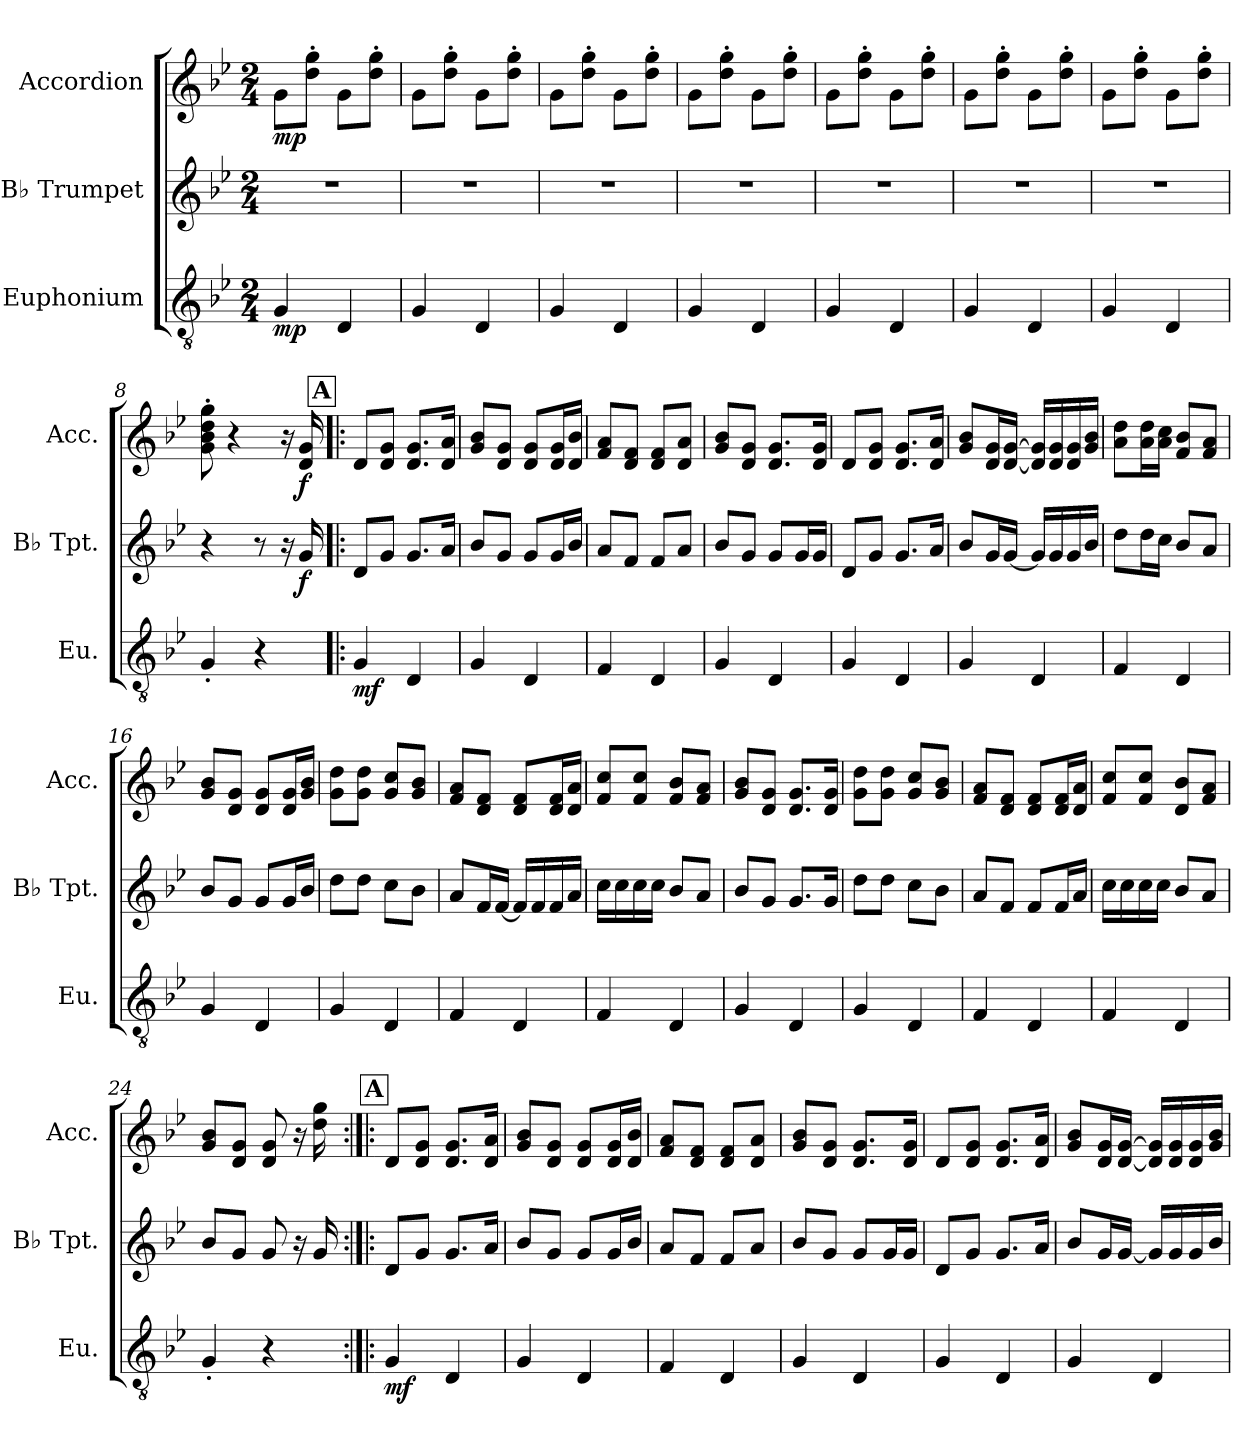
**kern	**dynam	**kern	**dynam	**kern	**dynam
*part3	*part3	*part2	*part2	*part1	*part1
*staff3	*staff3	*staff2	*staff2	*staff1	*staff1
*I"Euphonium	*	*I"B♭ Trumpet	*	*I"Accordion	*
*I'Eu.	*	*I'B♭ Tpt.	*	*I'Acc.	*
*clefGv2	*	*clefG2	*	*clefG2	*
*ITrd1c2	*	*ITrd1c2	*	*	*
*k[b-e-a-d-]	*	*k[b-e-a-d-]	*	*k[b-e-]	*
*M2/4	*	*M2/4	*	*M2/4	*
*MM120	*	*MM120	*	*MM120	*
=1	=1	=1	=1	=1	=1
!	!LO:DY:b	!	!	!	!LO:DY:b
4F	mp	2r	.	8gL	mp
.	.	.	.	8dd' 8gg'J	.
4C	.	.	.	8gL	.
.	.	.	.	8dd' 8gg'J	.
=2	=2	=2	=2	=2	=2
4F	.	2r	.	8gL	.
.	.	.	.	8dd' 8gg'J	.
4C	.	.	.	8gL	.
.	.	.	.	8dd' 8gg'J	.
=3	=3	=3	=3	=3	=3
4F	.	2r	.	8gL	.
.	.	.	.	8dd' 8gg'J	.
4C	.	.	.	8gL	.
.	.	.	.	8dd' 8gg'J	.
=4	=4	=4	=4	=4	=4
4F	.	2r	.	8gL	.
.	.	.	.	8dd' 8gg'J	.
4C	.	.	.	8gL	.
.	.	.	.	8dd' 8gg'J	.
=5	=5	=5	=5	=5	=5
4F	.	2r	.	8gL	.
.	.	.	.	8dd' 8gg'J	.
4C	.	.	.	8gL	.
.	.	.	.	8dd' 8gg'J	.
=6	=6	=6	=6	=6	=6
4F	.	2r	.	8gL	.
.	.	.	.	8dd' 8gg'J	.
4C	.	.	.	8gL	.
.	.	.	.	8dd' 8gg'J	.
=7	=7	=7	=7	=7	=7
4F	.	2r	.	8gL	.
.	.	.	.	8dd' 8gg'J	.
4C	.	.	.	8gL	.
.	.	.	.	8dd' 8gg'J	.
=8	=8	=8	=8	=8	=8
4F'	.	4r	.	8g' 8b-' 8dd' 8gg'	.
.	.	.	.	4r	.
4r	.	8r	.	.	.
.	.	16r	.	16r	.
!	!	!	!LO:DY:b	!	!LO:DY:b
.	.	16f	f	16d 16g	f
!!LO:REH:place=s1:a:B:fs=14:t=A
=9!|:	=9!|:	=9!|:	=9!|:	=9!|:	=9!|:
!	!LO:DY:b	!	!	!	!
4F	mf	8cL	.	8dL	.
.	.	8fJ	.	8d 8gJ	.
4C	.	8.fL	.	8.d 8.gL	.
.	.	16gJk	.	16d 16aJk	.
=10	=10	=10	=10	=10	=10
4F	.	8a-L	.	8g 8b-L	.
.	.	8fJ	.	8d 8gJ	.
4C	.	8fL	.	8d 8gL	.
.	.	16fL	.	16d 16gL	.
.	.	16a-JJ	.	16d 16b-JJ	.
=11	=11	=11	=11	=11	=11
4E-	.	8gL	.	8f 8aL	.
.	.	8e-J	.	8d 8fJ	.
4C	.	8e-L	.	8d 8fL	.
.	.	8gJ	.	8d 8aJ	.
=12	=12	=12	=12	=12	=12
4F	.	8a-L	.	8g 8b-L	.
.	.	8fJ	.	8d 8gJ	.
4C	.	8fL	.	8.d 8.gL	.
.	.	16fL	.	.	.
.	.	16fJJ	.	16d 16gJk	.
=13	=13	=13	=13	=13	=13
4F	.	8cL	.	8dL	.
.	.	8fJ	.	8d 8gJ	.
4C	.	8.fL	.	8.d 8.gL	.
.	.	16gJk	.	16d 16aJk	.
=14	=14	=14	=14	=14	=14
4F	.	8a-L	.	8g 8b-L	.
.	.	16fL	.	16d 16gL	.
.	.	[16fJJ	.	[16d [16gJJ	.
4C	.	16fLL]	.	16d] 16g]LL	.
.	.	16f	.	16d 16g	.
.	.	16f	.	16d 16g	.
.	.	16a-JJ	.	16g 16b-JJ	.
=15	=15	=15	=15	=15	=15
4E-	.	8ccL	.	8a 8ddL	.
.	.	16ccL	.	16a 16ddL	.
.	.	16b-JJ	.	16a 16ccJJ	.
4C	.	8a-L	.	8f 8b-L	.
.	.	8gJ	.	8f 8aJ	.
=16	=16	=16	=16	=16	=16
4F	.	8a-L	.	8g 8b-L	.
.	.	8fJ	.	8d 8gJ	.
4C	.	8fL	.	8d 8gL	.
.	.	16fL	.	16d 16gL	.
.	.	16a-JJ	.	16g 16b-JJ	.
=17	=17	=17	=17	=17	=17
4F	.	8ccL	.	8g 8ddL	.
.	.	8ccJ	.	8g 8ddJ	.
4C	.	8b-L	.	8g 8ccL	.
.	.	8a-J	.	8g 8b-J	.
=18	=18	=18	=18	=18	=18
4E-	.	8gL	.	8f 8aL	.
.	.	16e-L	.	8d 8fJ	.
.	.	[16e-JJ	.	.	.
4C	.	16e-LL]	.	8d 8fL	.
.	.	16e-	.	.	.
.	.	16e-	.	16d 16fL	.
.	.	16gJJ	.	16d 16aJJ	.
=19	=19	=19	=19	=19	=19
4E-	.	16b-LL	.	8f 8ccL	.
.	.	16b-	.	.	.
.	.	16b-	.	8f 8ccJ	.
.	.	16b-JJ	.	.	.
4C	.	8a-L	.	8f 8b-L	.
.	.	8gJ	.	8f 8aJ	.
=20	=20	=20	=20	=20	=20
4F	.	8a-L	.	8g 8b-L	.
.	.	8fJ	.	8d 8gJ	.
4C	.	8.fL	.	8.d 8.gL	.
.	.	16fJk	.	16d 16gJk	.
=21	=21	=21	=21	=21	=21
4F	.	8ccL	.	8g 8ddL	.
.	.	8ccJ	.	8g 8ddJ	.
4C	.	8b-L	.	8g 8ccL	.
.	.	8a-J	.	8g 8b-J	.
=22	=22	=22	=22	=22	=22
4E-	.	8gL	.	8f 8aL	.
.	.	8e-J	.	8d 8fJ	.
4C	.	8e-L	.	8d 8fL	.
.	.	16e-L	.	16d 16fL	.
.	.	16gJJ	.	16d 16aJJ	.
=23	=23	=23	=23	=23	=23
4E-	.	16b-LL	.	8f 8ccL	.
.	.	16b-	.	.	.
.	.	16b-	.	8f 8ccJ	.
.	.	16b-JJ	.	.	.
4C	.	8a-L	.	8d 8b-L	.
.	.	8gJ	.	8f 8aJ	.
=24	=24	=24	=24	=24	=24
4F'	.	8a-L	.	8g 8b-L	.
.	.	8fJ	.	8d 8gJ	.
4r	.	8f	.	8d 8g	.
.	.	16r	.	16r	.
.	.	16f	.	16dd 16gg	.
!!LO:REH:place=s1:a:B:fs=14:t=A
=9:|!|:	=9:|!|:	=9:|!|:	=9:|!|:	=9:|!|:	=9:|!|:
!	!LO:DY:b	!	!	!	!
4F	mf	8cL	.	8dL	.
.	.	8fJ	.	8d 8gJ	.
4C	.	8.fL	.	8.d 8.gL	.
.	.	16gJk	.	16d 16aJk	.
=10	=10	=10	=10	=10	=10
4F	.	8a-L	.	8g 8b-L	.
.	.	8fJ	.	8d 8gJ	.
4C	.	8fL	.	8d 8gL	.
.	.	16fL	.	16d 16gL	.
.	.	16a-JJ	.	16d 16b-JJ	.
=11	=11	=11	=11	=11	=11
4E-	.	8gL	.	8f 8aL	.
.	.	8e-J	.	8d 8fJ	.
4C	.	8e-L	.	8d 8fL	.
.	.	8gJ	.	8d 8aJ	.
=12	=12	=12	=12	=12	=12
4F	.	8a-L	.	8g 8b-L	.
.	.	8fJ	.	8d 8gJ	.
4C	.	8fL	.	8.d 8.gL	.
.	.	16fL	.	.	.
.	.	16fJJ	.	16d 16gJk	.
=13	=13	=13	=13	=13	=13
4F	.	8cL	.	8dL	.
.	.	8fJ	.	8d 8gJ	.
4C	.	8.fL	.	8.d 8.gL	.
.	.	16gJk	.	16d 16aJk	.
=14	=14	=14	=14	=14	=14
4F	.	8a-L	.	8g 8b-L	.
.	.	16fL	.	16d 16gL	.
.	.	[16fJJ	.	[16d [16gJJ	.
4C	.	16fLL]	.	16d] 16g]LL	.
.	.	16f	.	16d 16g	.
.	.	16f	.	16d 16g	.
.	.	16a-JJ	.	16g 16b-JJ	.
=	=	=	=	=	=
*-	*-	*-	*-	*-	*-
